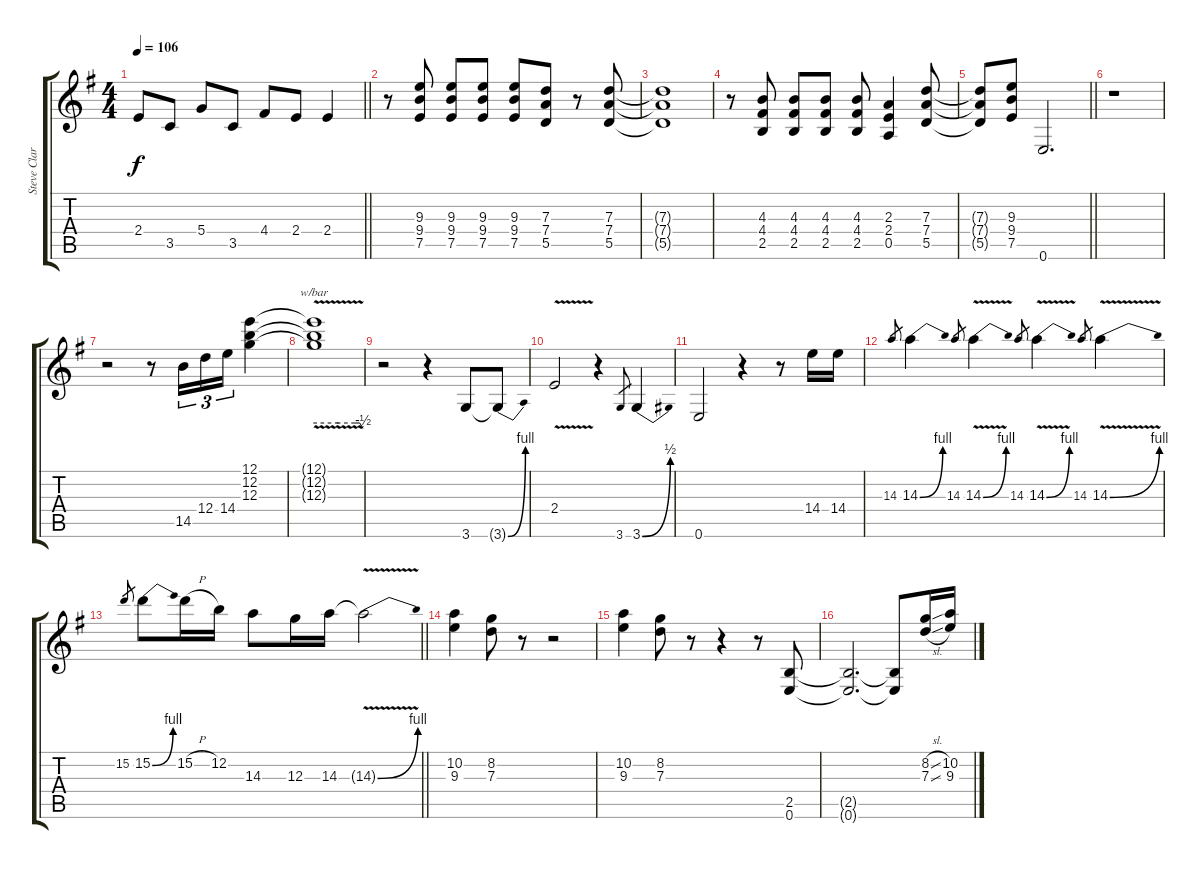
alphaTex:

\track ("Steve Clark/Phil Collen" "Steve Clar") {instrument distortionguitar}
\staff {score tabs}
\tuning (E4 B3 G3 D3 A2 E2) {hide}
\ts (4 4)
\tempo 106
\clef g2
\barLineRight lightlight
\ks eminor
2.4{t}.8{dy f} 3.5.8 5.4.8 3.5.8 4.4.8 2.4.8 2.4.4 |
r.8 (9.3 9.4 7.5).8 (9.3 9.4 7.5).8 (9.3 9.4 7.5).8 (9.3 9.4 7.5).8 (7.3 7.4 5.5).8 r.8 (7.3 7.4 5.5).8 |
(7.3{t} 7.4{t} 5.5{t}).1 |
r.8 (4.3 4.4 2.5).8 (4.3 4.4 2.5).8 (4.3 4.4 2.5).8 (4.3 4.4 2.5).8 (2.3 2.4 0.5).4 (7.3 7.4 5.5).8 |
\barLineRight lightlight
(7.3{t} 7.4{t} 5.5{t}).8 (9.3 9.4 7.5).8 0.6.2{d} |
r.1 |
r.2 r.8 14.5.16{tu (3 2)} 12.4.16{tu (3 2)} 14.4.16{tu (3 2)} (12.1 12.2 12.3).4 |
(12.1{v t} 12.2{v t} 12.3{v t}).1{tbe (custom default 0 0 30 0 50 0 56 0 60 -2)} |
r.2 r.4 3.6.8 3.6{be (bend 0 0 60 4) t}.8 |
2.4{v}.2 r.4 3.6.8{gr} 3.6{be (bend 0 0 60 2)}.4 |
0.6.2 r.4 r.8 14.4.16 14.4.16 |
14.3.8{gr} 14.3{be (bend 0 0 60 4)}.4 14.3.8{gr} 14.3{be (bend 0 0 60 4) v}.4 14.3.8{gr} 14.3{be (bend 0 0 60 4) v}.4 14.3.8{gr} 14.3{be (bend 0 0 60 4) v}.4 |
\barLineRight lightlight
15.2.8{gr} 15.2{be (bend 0 0 60 4)}.8 15.2{h}.16 12.2.16 14.3.8 12.3.16 14.3.16 14.3{be (bend 0 0 60 4) v t}.2 |
(10.2 9.3).4 (8.2 7.3).8 r.8 r.2 |
(10.2 9.3).4 (8.2 7.3).8 r.8 r.4 r.8 (2.5 0.6).8 |
(2.5{t} 0.6{t}).2{d} (2.5{t} 0.6{t}).8 (8.2{sl} 7.3{sl}).16 (10.2 9.3).16
